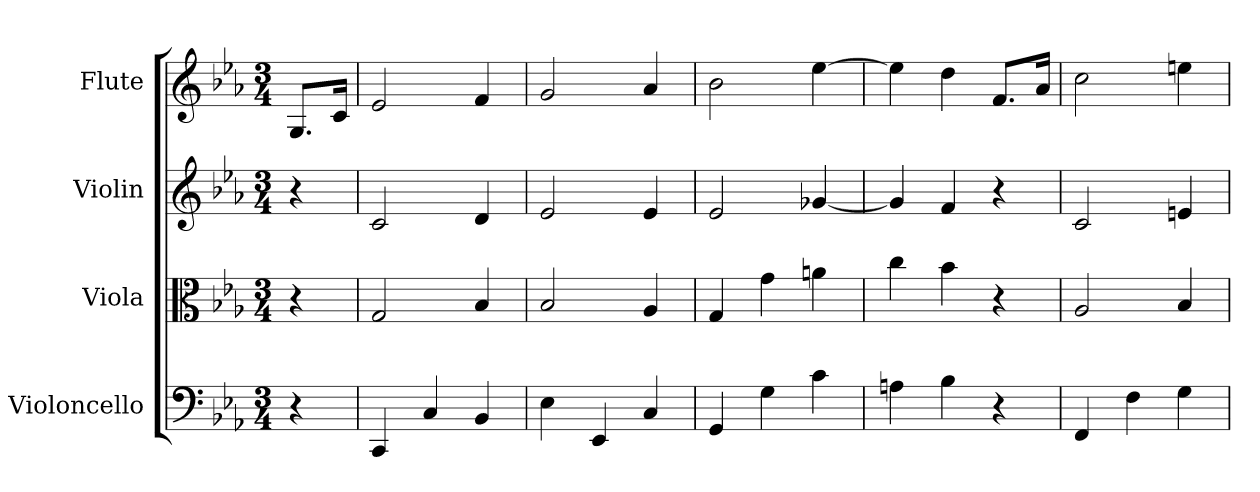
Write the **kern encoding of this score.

**kern	**kern	**kern	**kern
*part4	*part3	*part2	*part1
*staff4	*staff3	*staff2	*staff1
*I"Violoncello	*I"Viola	*I"Violin	*I"Flute
*I'Vc	*I'Vla	*I'Vln	*I'Fl
*clefF4	*clefC3	*clefG2	*clefG2
*k[b-e-a-]	*k[b-e-a-]	*k[b-e-a-]	*k[b-e-a-]
*c:	*c:	*c:	*c:
*M3/4	*M3/4	*M3/4	*M3/4
*MM120	*MM120	*MM120	*MM120
=	=	=	=
4r	4r	4r	8.G/L
.	.	.	16c/Jk
=1	=1	=1	=1
4CC	2G	2c	2e-
4C	.	.	.
4BB-	4B-	4d	4f
=2	=2	=2	=2
4E-	2B-	2e-	2g
4EE-	.	.	.
4C	4A-	4e-	4a-
=3	=3	=3	=3
4GG	4G	2e-	2b-
4G	4g	.	.
4c	4an	[4g-X	[4ee-
=4	=4	=4	=4
4An	4cc	4g-]	4ee-]
4B-	4b-	4f	4dd
4r	4r	4r	8.f/L
.	.	.	16a-/Jk
=5	=5	=5	=5
4FF	2A-	2c	2cc
4F	.	.	.
4G	4B-	4en	4een
=	=	=	=
*-	*-	*-	*-
